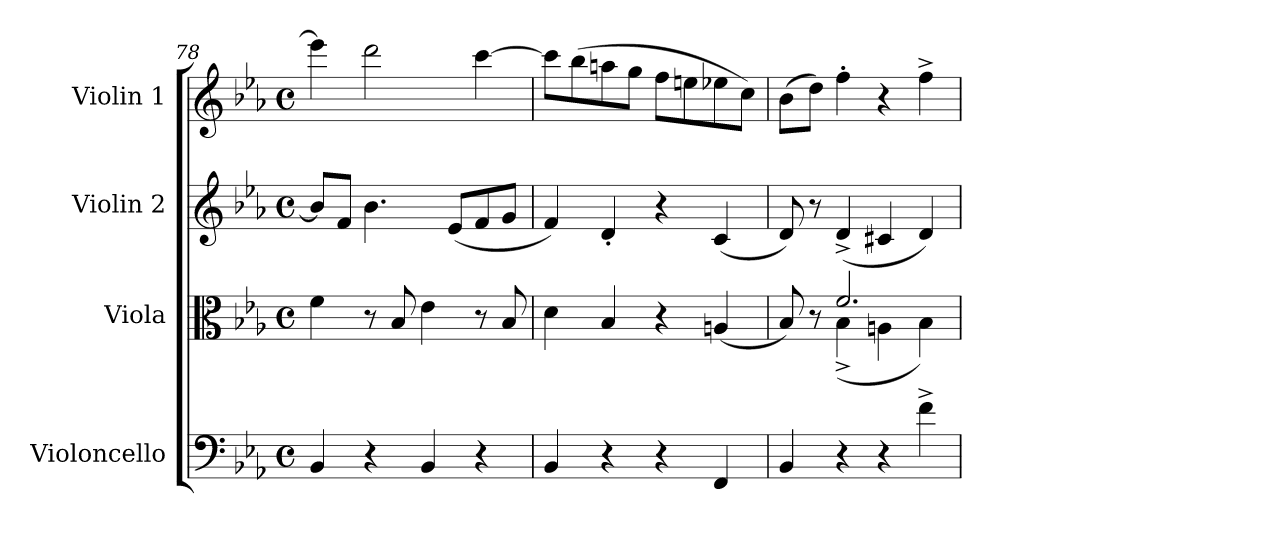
**kern	**kern	**kern	**kern
*part4	*part3	*part2	*part1
*staff4	*staff3	*staff2	*staff1
*I"Violoncello	*I"Viola	*I"Violin 2	*I"Violin 1
*I'Vc	*I'Vla	*I'Vln	*I'Vln
*clefF4	*clefC3	*clefG2	*clefG2
*k[b-e-a-]	*k[b-e-a-]	*k[b-e-a-]	*k[b-e-a-]
*M4/4	*M4/4	*M4/4	*M4/4
*met(c)	*met(c)	*met(c)	*met(c)
=78	=78	=78	=78
4BB-/	4f\	8b-/L]	4eee-\]
.	.	8f/J	.
4r	8r	4.b-\	2ddd\
.	8B-/	.	.
4BB-/	4e-\	.	.
.	.	(8e-/L	.
4r	8r	8f/	[4ccc\
.	8B-/	8g/J	.
=79	=79	=79	=79
4BB-/	4d\	4f/)	8ccc\L]
.	.	.	(8bb-\
4r	4B-/	4d'/	8aan\
.	.	.	8gg\J
4r	4r	4r	8ff\L
.	.	.	8een\
4FF/	(4An/	(4c/	8ee-X\
.	.	.	8cc\J)
=80	=80	=80	=80
*	*^	*	*
4BB-/	8B-/)	4ryy	8d/)	(8b-\L
.	8r	.	8r	8dd\J)
4r	2.f/	(4B-^\	(4d^/	4ff'\
4r	.	4An\	4c#X/	4r
4f^\	.	4B-\)	4d/)	4ff^\
*	*v	*v	*	*
=	=	=	=
*-	*-	*-	*-
